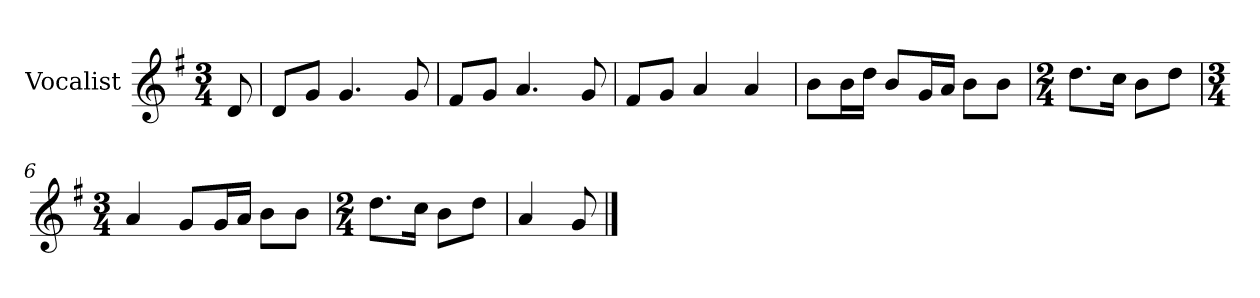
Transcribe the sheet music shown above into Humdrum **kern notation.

**kern
*part1
*staff1
*I"Vocalist
*k[f#]
*G:
*M3/4
=
8d
=1
8dL
8gJ
4.g
8g
=2
8f#L
8gJ
4.a
8g
=3
8f#L
8gJ
4a
4a
=4
8bL
16bL
16ddJJ
8bL
16gL
16aJJ
8bL
8bJ
=5
*M2/4
8.ddL
16ccJk
8bL
8ddJ
=6
*M3/4
4a
8gL
16gL
16aJJ
8bL
8bJ
=7
*M2/4
8.ddL
16ccJk
8bL
8ddJ
=8
4a
8g
==
*-
